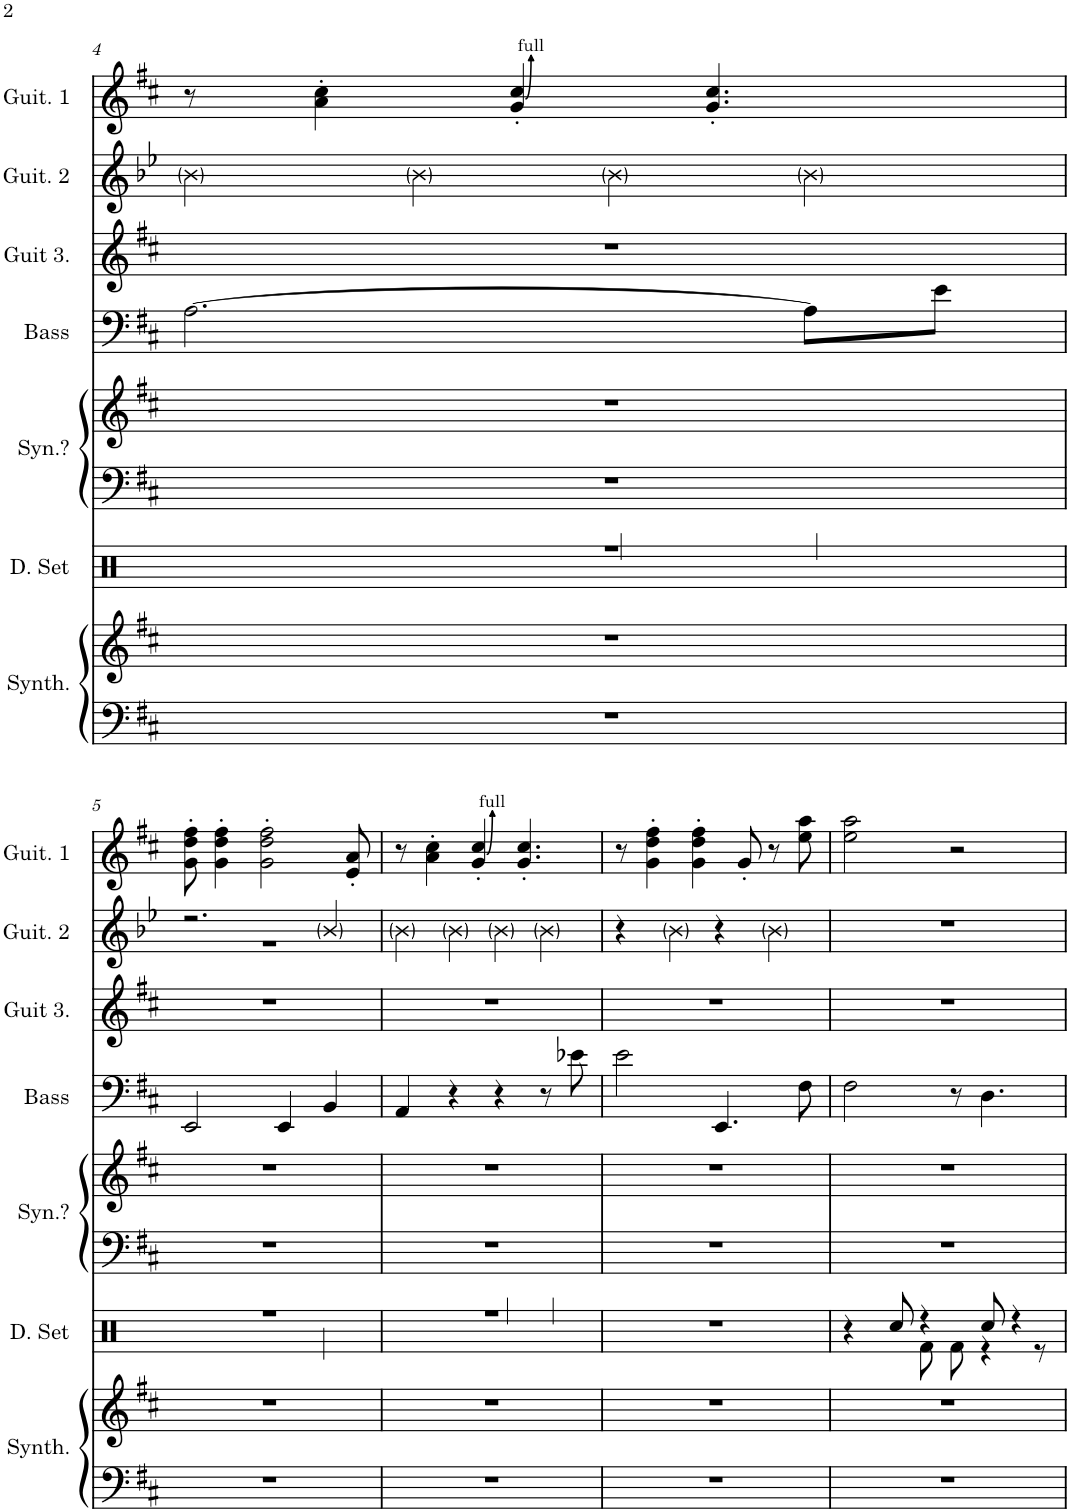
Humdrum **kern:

**kern	**kern	**kern	**kern	**kern	**kern	**kern	**kern	**kern
*part7	*part7	*part6	*part5	*part5	*part4	*part3	*part2	*part1
*staff9	*staff8	*staff7	*staff6	*staff5	*staff4	*staff3	*staff2	*staff1
*I"Metallic Synthesizer	*	*I"Drumset	*I"Synth?	*	*I"Acoustic Bass	*I"Guitar 3	*I"Guitar 2	*I"Guitar 1
*I'Synth.	*	*I'D. Set	*I'Syn.?	*	*I'Bass	*I'Guit 3.	*I'Guit. 2	*I'Guit. 1
!!LO:PB:g=z
*clefF4	*clefG2	*clefX	*clefF4	*clefG2	*clefF4	*clefG2	*clefG2	*clefG2
*	*	*	*	*	*Trd7c12	*Trd7c12	*Trd4c8	*Trd7c12
*k[f#c#]	*k[f#c#]	*k[]	*k[f#c#]	*k[f#c#]	*k[f#c#]	*k[f#c#]	*k[b-e-]	*k[f#c#]
*M4/4	*M4/4	*M4/4	*M4/4	*M4/4	*M4/4	*M4/4	*M4/4	*M4/4
=4	=4	=4	=4	=4	=4	=4	=4	=4
*	*	*^	*	*	*	*	*^	*
1r	1r	1r	4Rcc	1r	1r	[2.A\	1r	4b-\	4.ryy	8r
.	.	.	.	.	.	.	.	.	.	4a\' 4cc#\'
.	.	.	4Rcc	.	.	.	.	4b-\	.	.
.	.	.	.	.	.	.	.	.	4e-'	4g/' 4cc#/'
.	.	.	4Rcc/	.	.	.	.	4b-\	.	.
.	.	.	.	.	.	.	.	.	4f	4.g/' 4.cc#/'
.	.	.	4Rcc/	.	.	8A\L]	.	4b-\	.	.
.	.	.	.	.	.	8e\J	.	.	8ryy	.
!!LO:LB:g=z
=5	=5	=5	=5	=5	=5	=5	=5	=5	=5	=5
1r	1r	1r	2.ryy	1r	1r	2EE/	1r	2.r	1r	8g\' 8dd\' 8ff#\'
.	.	.	.	.	.	.	.	.	.	4g\' 4dd\' 4ff#\'
.	.	.	.	.	.	.	.	.	.	2g\' 2dd\' 2ff#\'
.	.	.	.	.	.	4EE/	.	.	.	.
.	.	.	4Rcc\	.	.	4BB/	.	4b-/	.	.
.	.	.	.	.	.	.	.	.	.	8e/' 8a/'
=6	=6	=6	=6	=6	=6	=6	=6	=6	=6	=6
1r	1r	1r	4Rcc	1r	1r	4AA/	1r	4b-\	4.ryy	8r
.	.	.	.	.	.	.	.	.	.	4a\' 4cc#\'
.	.	.	4Rcc	.	.	4r	.	4b-\	.	.
.	.	.	.	.	.	.	.	.	4e-'	4g/' 4cc#/'
.	.	.	4Rcc/	.	.	4r	.	4b-\	.	.
.	.	.	.	.	.	.	.	.	4.ryy	4.g/' 4.cc#/'
.	.	.	4Rcc/	.	.	8r	.	4b-\	.	.
.	.	.	.	.	.	8e-X\	.	.	.	.
*	*	*	*	*	*	*	*	*v	*v	*
=7	=7	=7	=7	=7	=7	=7	=7	=7	=7
1r	1r	1r	4ryy	1r	1r	2e\	1r	4r	8r
.	.	.	.	.	.	.	.	.	4g\' 4dd\' 4ff#\'
.	.	.	4Rcc	.	.	.	.	4b-\	.
.	.	.	.	.	.	.	.	.	4g\' 4dd\' 4ff#\'
.	.	.	4ryy	.	.	4.EE/	.	4r	.
.	.	.	.	.	.	.	.	.	8g'/
.	.	.	4Rcc	.	.	.	.	4b-\	8r
.	.	.	.	.	.	8F#\	.	.	8ee\ 8aa\
=8	=8	=8	=8	=8	=8	=8	=8	=8	=8
1r	1r	4r	4.ryy	1r	1r	2F#\	1r	1r	2ee\ 2aa\
.	.	8Rcc/	.	.	.	.	.	.	.
.	.	4r	8Rf\	.	.	.	.	.	.
.	.	.	8Rf\	.	.	8r	.	.	2r
.	.	8Rcc/	4r	.	.	4.D\	.	.	.
.	.	4r	.	.	.	.	.	.	.
.	.	.	8r	.	.	.	.	.	.
*	*	*v	*v	*	*	*	*	*	*
=	=	=	=	=	=	=	=	=
*-	*-	*-	*-	*-	*-	*-	*-	*-
